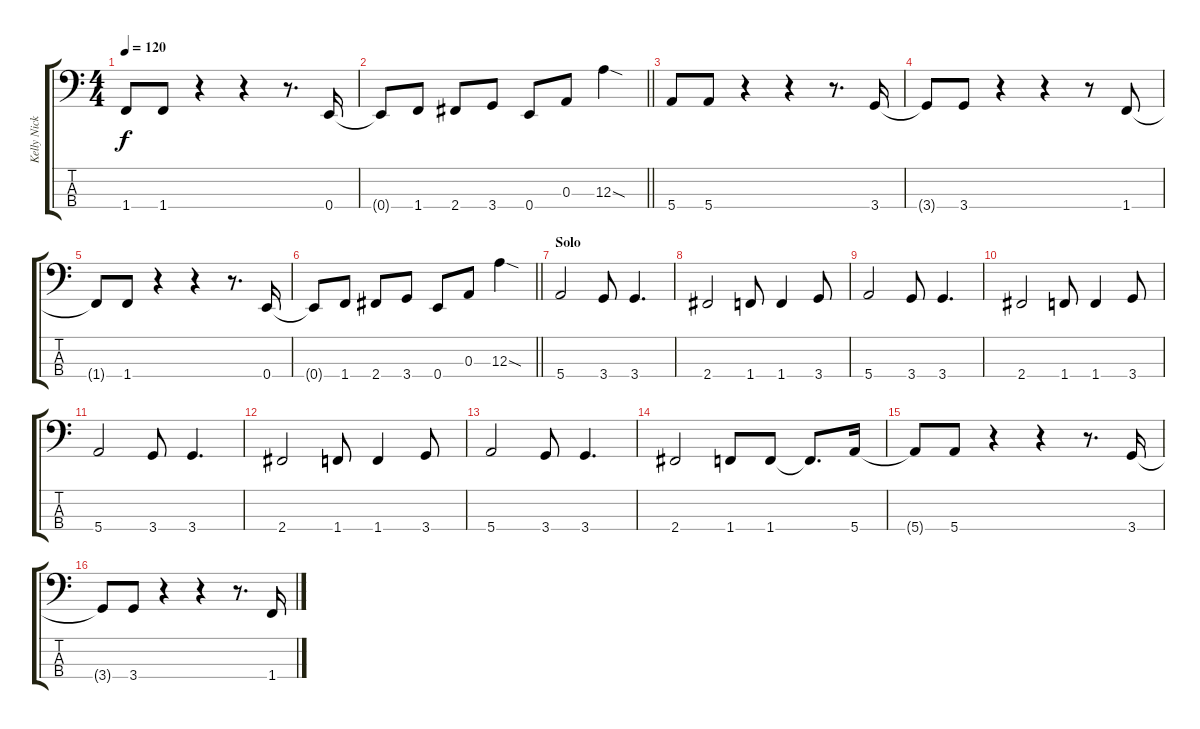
\track ("Kelly Nickels" "Kelly Nick") {instrument electricbasspick}
\staff {score tabs}
\tuning (G2 D2 A1 E1) {hide}
\ts (4 4)
\tempo 120
\clef f4
\ks c
1.4{t}.8{dy f} 1.4.8 r.4 r.4 r.8{d} 0.4.16 |
\barLineRight lightlight
0.4{t}.8 1.4.8 2.4.8 3.4.8 0.4.8 0.3.8 12.3{sod}.4 |
5.4.8 5.4.8 r.4 r.4 r.8{d} 3.4.16 |
3.4{t}.8 3.4.8 r.4 r.4 r.8 1.4.8 |
1.4{t}.8 1.4.8 r.4 r.4 r.8{d} 0.4.16 |
\barLineRight lightlight
0.4{t}.8 1.4.8 2.4.8 3.4.8 0.4.8 0.3.8 12.3{sod}.4 |
\section ("" "Solo")
5.4.2 3.4.8 3.4.4{d} |
2.4.2 1.4.8 1.4.4 3.4.8 |
5.4.2 3.4.8 3.4.4{d} |
2.4.2 1.4.8 1.4.4 3.4.8 |
5.4.2 3.4.8 3.4.4{d} |
2.4.2 1.4.8 1.4.4 3.4.8 |
5.4.2 3.4.8 3.4.4{d} |
2.4.2 1.4.8 1.4.8 1.4{t}.8{d} 5.4.16 |
5.4{t}.8 5.4.8 r.4 r.4 r.8{d} 3.4.16 |
3.4{t}.8 3.4.8 r.4 r.4 r.8{d} 1.4.16
